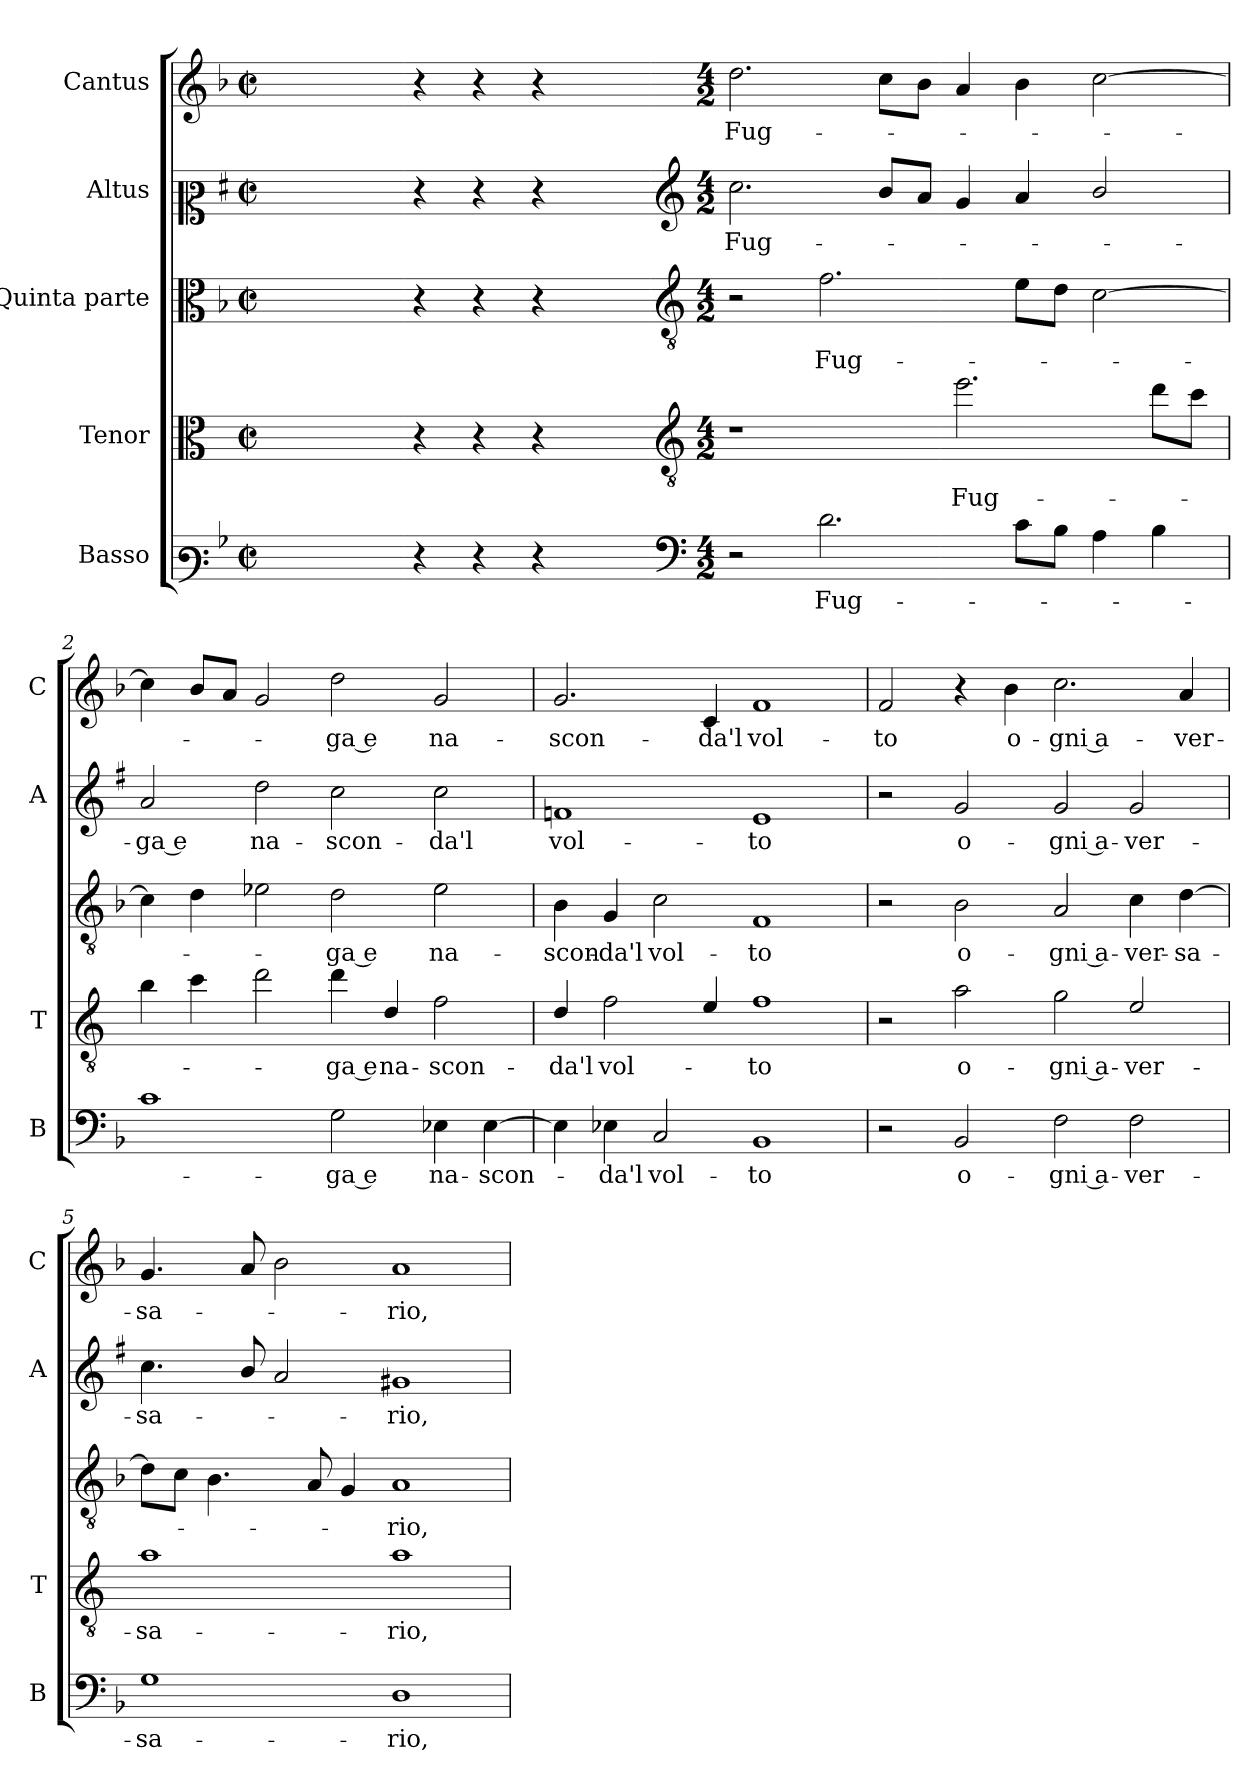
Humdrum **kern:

**kern	**text	**kern	**text	**kern	**text	**kern	**text	**kern	**text
*part5	*part5	*part4	*part4	*part3	*part3	*part2	*part2	*part1	*part1
*staff5	*staff5	*staff4	*staff4	*staff3	*staff3	*staff2	*staff2	*staff1	*staff1
*I"Basso	*	*I"Tenor	*	*I"Quinta parte	*	*I"Altus	*	*I"Cantus	*
*I'B	*	*I'T	*	*	*	*I'A	*	*I'C	*
*clefF3	*	*clefC3	*	*clefC3	*	*clefC2	*	*clefG2	*
*	*	*ITrd4c7	*	*	*	*ITrd1c2	*	*	*
*k[b-]	*	*k[b-]	*	*k[b-]	*	*k[b-]	*	*k[b-]	*
*F:	*	*F:	*	*F:	*	*F:	*	*F:	*
*M2/2	*	*M2/2	*	*M2/2	*	*M2/2	*	*M2/2	*
*met(c|)	*	*met(c|)	*	*met(c|)	*	*met(c|)	*	*met(c|)	*
=	=	=	=	=	=	=	=	=	=
1ryy	.	1ryy	.	1ryy	.	1ryy	.	1ryy	.
=1X-	=1X-	=1X-	=1X-	=1X-	=1X-	=1X-	=1X-	=1X-	=1X-
4r	.	4r	.	4r	.	4r	.	4r	.
4r	.	4r	.	4r	.	4r	.	4r	.
4r	.	4r	.	4r	.	4r	.	4r	.
4ryy	.	4ryy	.	4ryy	.	4ryy	.	4ryy	.
=1-	=1-	=1-	=1-	=1-	=1-	=1-	=1-	=1-	=1-
*clefF4	*	*clefGv2	*	*clefGv2	*	*clefG2	*	*	*
*M4/2	*	*M4/2	*	*M4/2	*	*M4/2	*	*M4/2	*
!	!	!	!	!	!	!	!LO:LY:b	!	!LO:LY:b
2r	.	1r	.	2r	.	2.b-\	Fug-	2.dd\	Fug-
!	!LO:LY:b	!	!	!	!LO:LY:b	!	!	!	!
2.d\	Fug-	.	.	2.f\	Fug-	.	.	.	.
.	.	.	.	.	.	8a/L	.	8cc\L	.
.	.	.	.	.	.	8g/J	.	8b-\J	.
!	!	!	!LO:LY:b	!	!	!	!	!	!
.	.	2.a\	Fug-	.	.	4f/	.	4a/	.
8c\L	.	.	.	8e\L	.	4g/	.	4b-\	.
8B-\J	.	.	.	8d\J	.	.	.	.	.
4A\	.	.	.	[2c\	.	2a/	.	[2cc\	.
4B-\	.	8g\L	.	.	.	.	.	.	.
.	.	8f\J	.	.	.	.	.	.	.
=2	=2	=2	=2	=2	=2	=2	=2	=2	=2
!	!	!	!	!	!	!	!LO:LY:b	!	!
1c	.	4e\	.	4c\]	.	2g/	-ga e	4cc\]	.
.	.	4f\	.	4d\	.	.	.	8b-/L	.
.	.	.	.	.	.	.	.	8a/J	.
!	!	!	!	!	!	!	!LO:LY:b	!	!
.	.	2g\	.	2e-X\	.	2cc\	na-	2g/	.
!	!LO:LY:b	!	!LO:LY:b	!	!LO:LY:b	!	!LO:LY:b	!	!LO:LY:b
2G\	-ga e	4g\	-ga e	2d\	-ga e	2b-\	-scon-	2dd\	-ga e
!	!	!	!LO:LY:b	!	!	!	!	!	!
.	.	4G/	na-	.	.	.	.	.	.
!	!LO:LY:b	!	!LO:LY:b	!	!LO:LY:b	!	!LO:LY:b	!	!LO:LY:b
4E-X\	na-	2B-\	-scon-	2e-\	na-	2b-\	-da'l	2g/	na-
!	!LO:LY:b	!	!	!	!	!	!	!	!
[4E-\	-scon-	.	.	.	.	.	.	.	.
=3	=3	=3	=3	=3	=3	=3	=3	=3	=3
!	!	!	!LO:LY:b	!	!LO:LY:b	!	!LO:LY:b	!	!LO:LY:b
4E-\]	.	4G/	-da'l	4B-\	-scon-	1e-X	vol-	2.g/	-scon-
!	!LO:LY:b	!	!LO:LY:b	!	!LO:LY:b	!	!	!	!
4E-X\	-da'l	2B-\	vol-	4G/	-da'l	.	.	.	.
!	!LO:LY:b	!	!	!	!LO:LY:b	!	!	!	!
2C/	vol-	.	.	2c\	vol-	.	.	.	.
!	!	!	!	!	!	!	!	!	!LO:LY:b
.	.	4A/	.	.	.	.	.	4c/	-da'l
!	!LO:LY:b	!	!LO:LY:b	!	!LO:LY:b	!	!LO:LY:b	!	!LO:LY:b
1BB-	-to	1B-	-to	1F	-to	1d	-to	1f	vol-
!!LO:LB:g=z
=4	=4	=4	=4	=4	=4	=4	=4	=4	=4
!	!	!	!	!	!	!	!	!	!LO:LY:b
2r	.	2r	.	2r	.	2r	.	2f/	-to
!	!LO:LY:b	!	!LO:LY:b	!	!LO:LY:b	!	!LO:LY:b	!	!
2BB-/	o-	2d\	o-	2B-\	o-	2f/	o-	4r	.
!	!	!	!	!	!	!	!	!	!LO:LY:b
.	.	.	.	.	.	.	.	4b-\	o-
!	!LO:LY:b	!	!LO:LY:b	!	!LO:LY:b	!	!LO:LY:b	!	!LO:LY:b
2F\	-gni a-	2c\	-gni a-	2A/	-gni a-	2f/	-gni a-	2.cc\	-gni a-
!	!LO:LY:b	!	!LO:LY:b	!	!LO:LY:b	!	!LO:LY:b	!	!
2F\	-ver-	2A/	-ver-	4c\	-ver-	2f/	-ver-	.	.
!	!	!	!	!	!LO:LY:b	!	!	!	!LO:LY:b
.	.	.	.	[4d\	-sa-	.	.	4a/	-ver-
=5	=5	=5	=5	=5	=5	=5	=5	=5	=5
!	!LO:LY:b	!	!LO:LY:b	!	!	!	!LO:LY:b	!	!LO:LY:b
1G	-sa-	1d	-sa-	8d\L]	.	4.b-\	-sa-	4.g/	-sa-
.	.	.	.	8c\J	.	.	.	.	.
.	.	.	.	4.B-\	.	.	.	.	.
.	.	.	.	.	.	8a/	.	8a/	.
.	.	.	.	.	.	2g/	.	2b-\	.
.	.	.	.	8A/	.	.	.	.	.
.	.	.	.	4G/	.	.	.	.	.
!	!LO:LY:b	!	!LO:LY:b	!	!LO:LY:b	!	!LO:LY:b	!	!LO:LY:b
1D	-rio,	1d	-rio,	1A	-rio,	1f#X	-rio,	1a	-rio,
=	=	=	=	=	=	=	=	=	=
*-	*-	*-	*-	*-	*-	*-	*-	*-	*-
